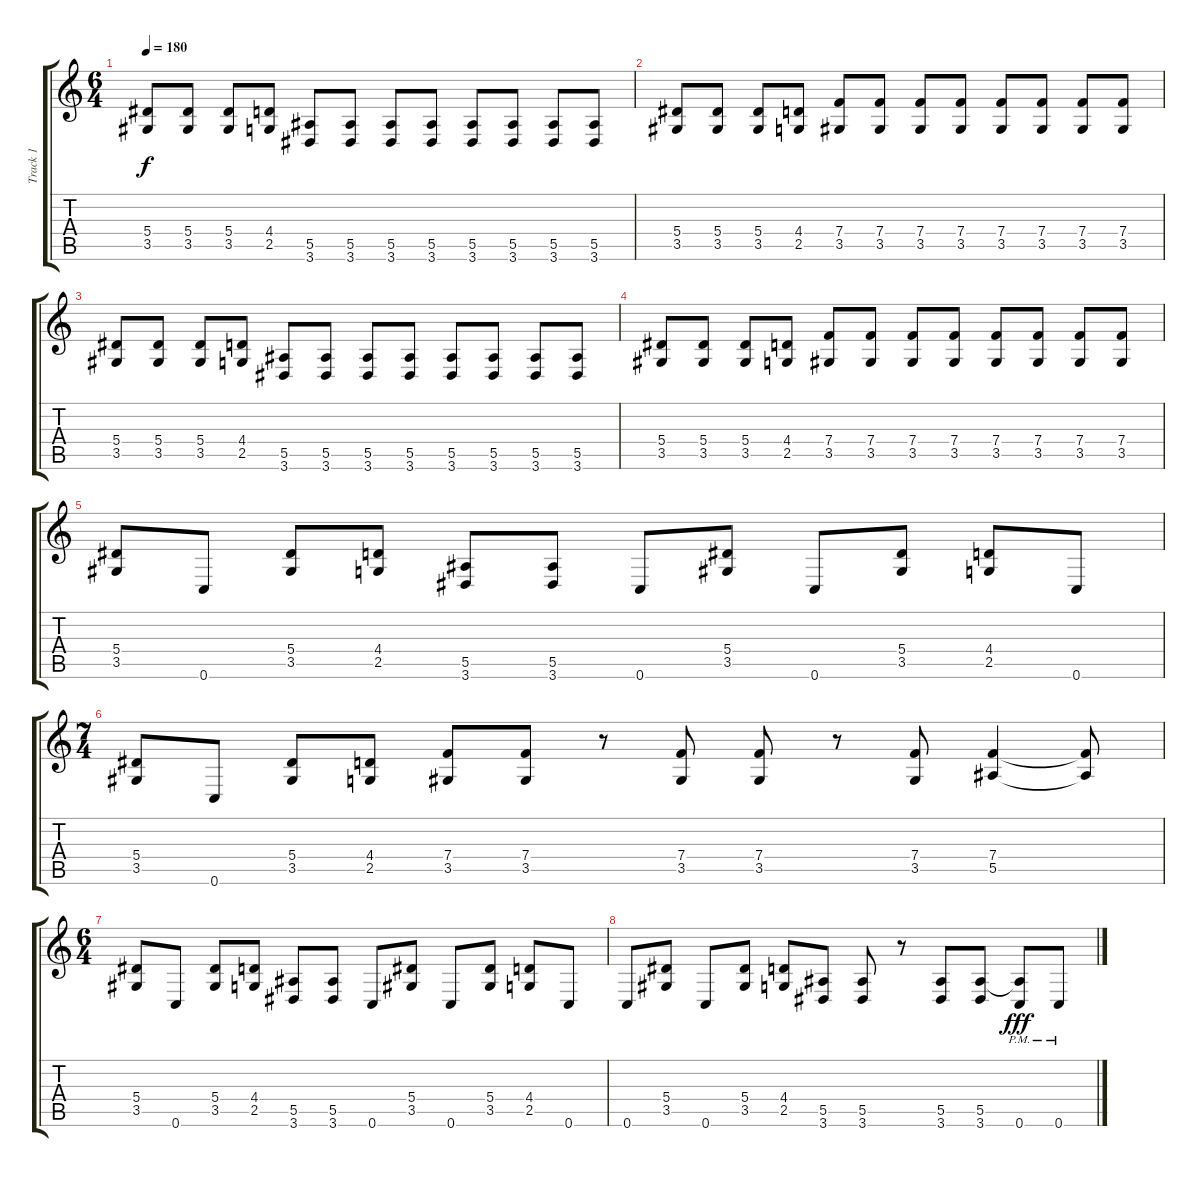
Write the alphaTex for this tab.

\track ("Track 1" "Track 1") {instrument distortionguitar}
\staff {score tabs}
\tuning (C4 G3 Eb3 Bb2 F2 C2) {hide}
\ts (6 4)
\tempo 180
\clef g2
\ks c
(5.4 3.5).8{dy f} (5.4 3.5).8 (5.4 3.5).8 (4.4 2.5).8 (5.5 3.6).8 (5.5 3.6).8 (5.5 3.6).8 (5.5 3.6).8 (5.5 3.6).8 (5.5 3.6).8 (5.5 3.6).8 (5.5 3.6).8 |
(5.4 3.5).8 (5.4 3.5).8 (5.4 3.5).8 (4.4 2.5).8 (7.4 3.5).8 (7.4 3.5).8 (7.4 3.5).8 (7.4 3.5).8 (7.4 3.5).8 (7.4 3.5).8 (7.4 3.5).8 (7.4 3.5).8 |
(5.4 3.5).8 (5.4 3.5).8 (5.4 3.5).8 (4.4 2.5).8 (5.5 3.6).8 (5.5 3.6).8 (5.5 3.6).8 (5.5 3.6).8 (5.5 3.6).8 (5.5 3.6).8 (5.5 3.6).8 (5.5 3.6).8 |
(5.4 3.5).8 (5.4 3.5).8 (5.4 3.5).8 (4.4 2.5).8 (7.4 3.5).8 (7.4 3.5).8 (7.4 3.5).8 (7.4 3.5).8 (7.4 3.5).8 (7.4 3.5).8 (7.4 3.5).8 (7.4 3.5).8 |
(5.4 3.5).8 0.6.8 (5.4 3.5).8 (4.4 2.5).8 (5.5 3.6).8 (5.5 3.6).8 0.6.8 (5.4 3.5).8 0.6.8 (5.4 3.5).8 (4.4 2.5).8 0.6.8 |
\ts (7 4)
(5.4 3.5).8 0.6.8 (5.4 3.5).8 (4.4 2.5).8 (7.4 3.5).8 (7.4 3.5).8 r.8 (7.4 3.5).8 (7.4 3.5).8 r.8 (7.4 3.5).8 (7.4 5.5).4 (7.4{t} 5.5{t}).8 |
\ts (6 4)
(5.4 3.5).8 0.6.8 (5.4 3.5).8 (4.4 2.5).8 (5.5 3.6).8 (5.5 3.6).8 0.6.8 (5.4 3.5).8 0.6.8 (5.4 3.5).8 (4.4 2.5).8 0.6.8 |
0.6.8 (5.4 3.5).8 0.6.8 (5.4 3.5).8 (4.4 2.5).8 (5.5 3.6).8 (5.5 3.6).8 r.8 (5.5 3.6).8 (5.5 3.6).8 (5.5{t} 0.6{pm}).8{dy fff} 0.6{pm}.8
